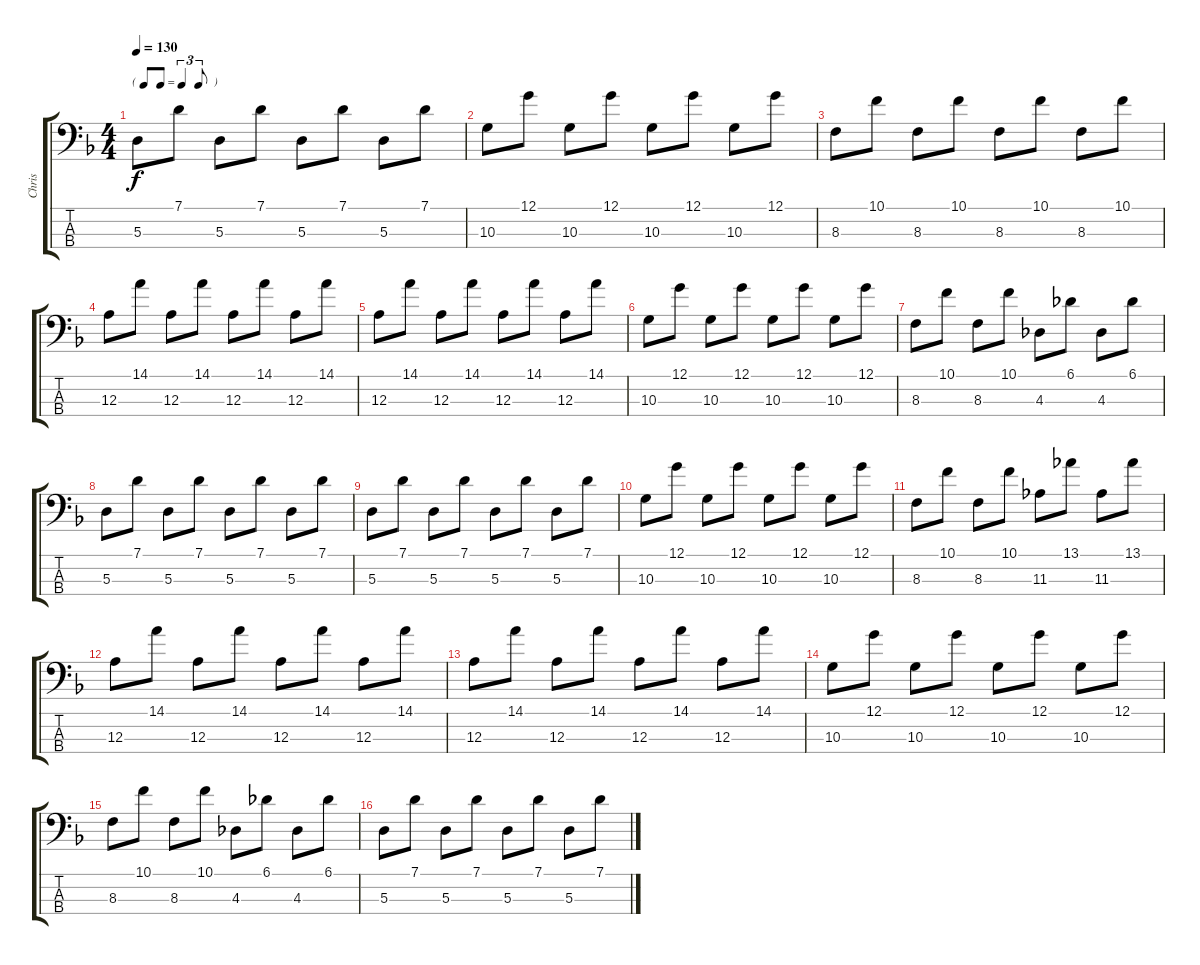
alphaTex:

\track ("Chris" "Chris") {instrument electricbassfinger}
\staff {score tabs}
\tuning (G2 D2 A1 D1) {hide}
\ts (4 4)
\tf triplet8th
\tempo 130
\clef f4
\ks dminor
5.3.8{dy f} 7.1.8 5.3.8 7.1.8 5.3.8 7.1.8 5.3.8 7.1.8 |
10.3.8 12.1.8 10.3.8 12.1.8 10.3.8 12.1.8 10.3.8 12.1.8 |
8.3.8 10.1.8 8.3.8 10.1.8 8.3.8 10.1.8 8.3.8 10.1.8 |
12.3.8 14.1.8 12.3.8 14.1.8 12.3.8 14.1.8 12.3.8 14.1.8 |
12.3.8 14.1.8 12.3.8 14.1.8 12.3.8 14.1.8 12.3.8 14.1.8 |
10.3.8 12.1.8 10.3.8 12.1.8 10.3.8 12.1.8 10.3.8 12.1.8 |
8.3.8 10.1.8 8.3.8 10.1.8 4.3.8 6.1.8 4.3.8 6.1.8 |
5.3.8 7.1.8 5.3.8 7.1.8 5.3.8 7.1.8 5.3.8 7.1.8 |
5.3.8 7.1.8 5.3.8 7.1.8 5.3.8 7.1.8 5.3.8 7.1.8 |
10.3.8 12.1.8 10.3.8 12.1.8 10.3.8 12.1.8 10.3.8 12.1.8 |
8.3.8 10.1.8 8.3.8 10.1.8 11.3.8 13.1.8 11.3.8 13.1.8 |
12.3.8 14.1.8 12.3.8 14.1.8 12.3.8 14.1.8 12.3.8 14.1.8 |
12.3.8 14.1.8 12.3.8 14.1.8 12.3.8 14.1.8 12.3.8 14.1.8 |
10.3.8 12.1.8 10.3.8 12.1.8 10.3.8 12.1.8 10.3.8 12.1.8 |
8.3.8 10.1.8 8.3.8 10.1.8 4.3.8 6.1.8 4.3.8 6.1.8 |
5.3.8 7.1.8 5.3.8 7.1.8 5.3.8 7.1.8 5.3.8 7.1.8
